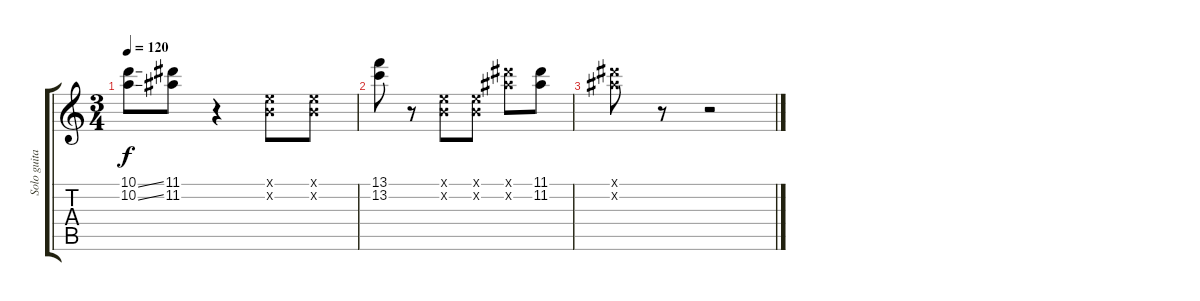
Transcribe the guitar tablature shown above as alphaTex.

\track ("Solo guitare" "Solo guita") {instrument distortionguitar}
\staff {score tabs}
\tuning (E4 B3 G3 D3 A2 E2) {hide}
\ts (3 4)
\tempo 120
\clef g2
\ks c
(10.1{ss} 10.2{ss}).8{dy f volume 5} (11.1 11.2).8 r.4 (0.1{x} 0.2{x}).8 (0.1{x} 0.2{x}).8 |
(13.1 13.2).8{volume 3} r.8 (0.1{x} 0.2{x}).8 (0.1{x} 0.2{x}).8 (11.1{x} 11.2{x}).8 (11.1 11.2).8 |
(11.1{x} 11.2{x}).8 r.8 r.2
